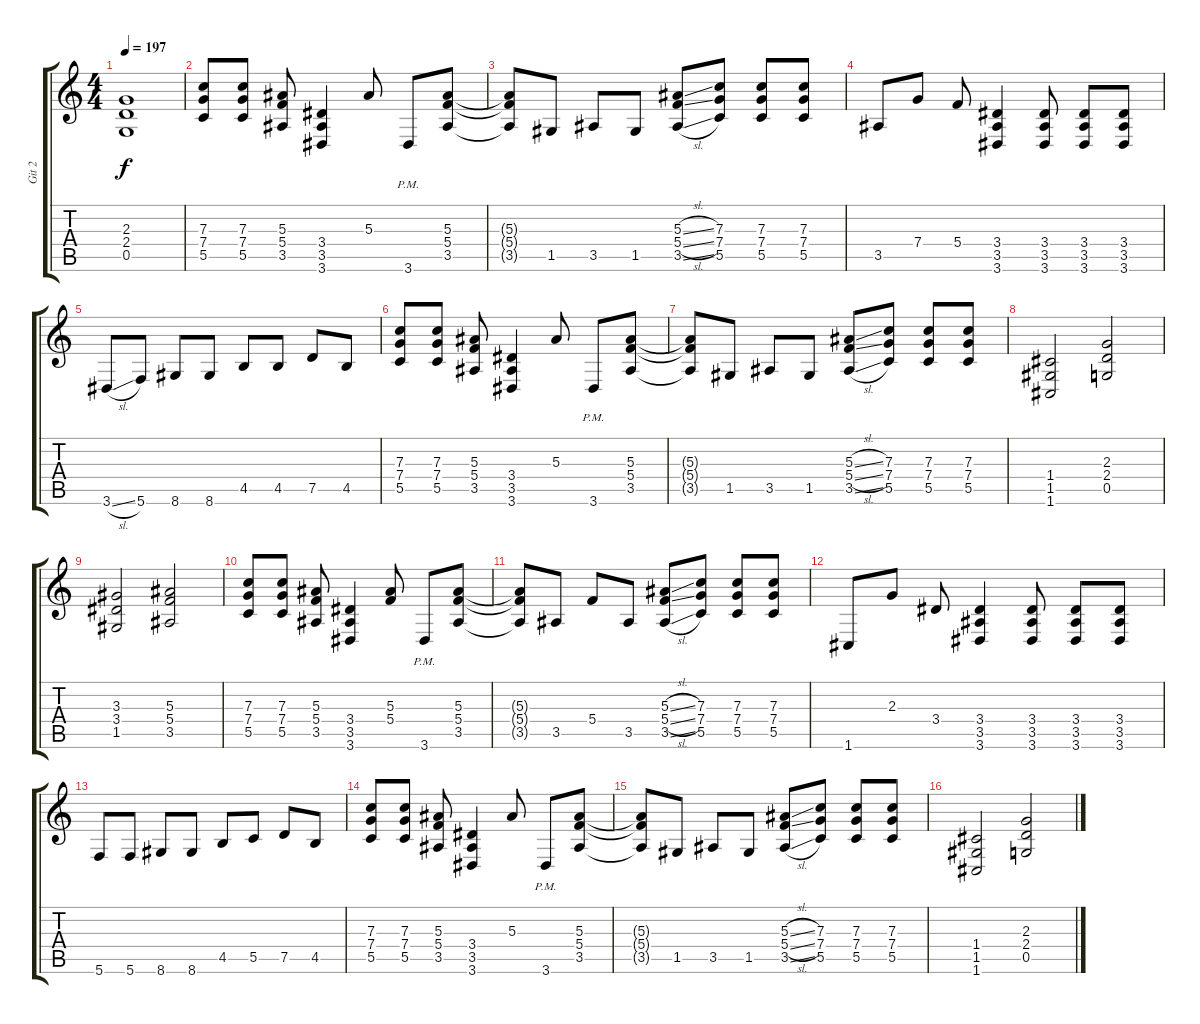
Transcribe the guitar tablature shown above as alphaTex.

\track ("Git 2" "Git 2") {instrument overdrivenguitar}
\staff {score tabs}
\tuning (D4 A3 F3 C3 G2 C2) {hide}
\ts (4 4)
\tempo 197
\clef g2
\ks c
(2.3{t} 2.4{t} 0.5{t}).1{dy f} |
(7.3 7.4 5.5).8 (7.3 7.4 5.5).8 (5.3 5.4 3.5).8 (3.4 3.5 3.6).4 5.3.8 3.6{pm}.8 (5.3 5.4 3.5).8 |
(5.3{t} 5.4{t} 3.5{t}).8 1.5.8 3.5.8 1.5.8 (5.3{sl} 5.4{sl} 3.5{sl}).8 (7.3 7.4 5.5).8 (7.3 7.4 5.5).8 (7.3 7.4 5.5).8 |
3.5.8 7.4.8 5.4.8 (3.4 3.5 3.6).4 (3.4 3.5 3.6).8 (3.4 3.5 3.6).8 (3.4 3.5 3.6).8 |
3.6{sl}.8 5.6.8 8.6.8 8.6.8 4.5.8 4.5.8 7.5.8 4.5.8 |
(7.3 7.4 5.5).8 (7.3 7.4 5.5).8 (5.3 5.4 3.5).8 (3.4 3.5 3.6).4 5.3.8 3.6{pm}.8 (5.3 5.4 3.5).8 |
(5.3{t} 5.4{t} 3.5{t}).8 1.5.8 3.5.8 1.5.8 (5.3{sl} 5.4{sl} 3.5{sl}).8 (7.3 7.4 5.5).8 (7.3 7.4 5.5).8 (7.3 7.4 5.5).8 |
(1.4 1.5 1.6).2 (2.3 2.4 0.5).2 |
(3.3 3.4 1.5).2 (5.3 5.4 3.5).2 |
(7.3 7.4 5.5).8 (7.3 7.4 5.5).8 (5.3 5.4 3.5).8 (3.4 3.5 3.6).4 (5.3 5.4).8 3.6{pm}.8 (5.3 5.4 3.5).8 |
(5.3{t} 5.4{t} 3.5{t}).8 3.5.8 5.4.8 3.5.8 (5.3{sl} 5.4{sl} 3.5{sl}).8 (7.3 7.4 5.5).8 (7.3 7.4 5.5).8 (7.3 7.4 5.5).8 |
1.6.8 2.3.8 3.4.8 (3.4 3.5 3.6).4 (3.4 3.5 3.6).8 (3.4 3.5 3.6).8 (3.4 3.5 3.6).8 |
5.6.8 5.6.8 8.6.8 8.6.8 4.5.8 5.5.8 7.5.8 4.5.8 |
(7.3 7.4 5.5).8 (7.3 7.4 5.5).8 (5.3 5.4 3.5).8 (3.4 3.5 3.6).4 5.3.8 3.6{pm}.8 (5.3 5.4 3.5).8 |
(5.3{t} 5.4{t} 3.5{t}).8 1.5.8 3.5.8 1.5.8 (5.3{sl} 5.4{sl} 3.5{sl}).8 (7.3 7.4 5.5).8 (7.3 7.4 5.5).8 (7.3 7.4 5.5).8 |
(1.4 1.5 1.6).2 (2.3 2.4 0.5).2
